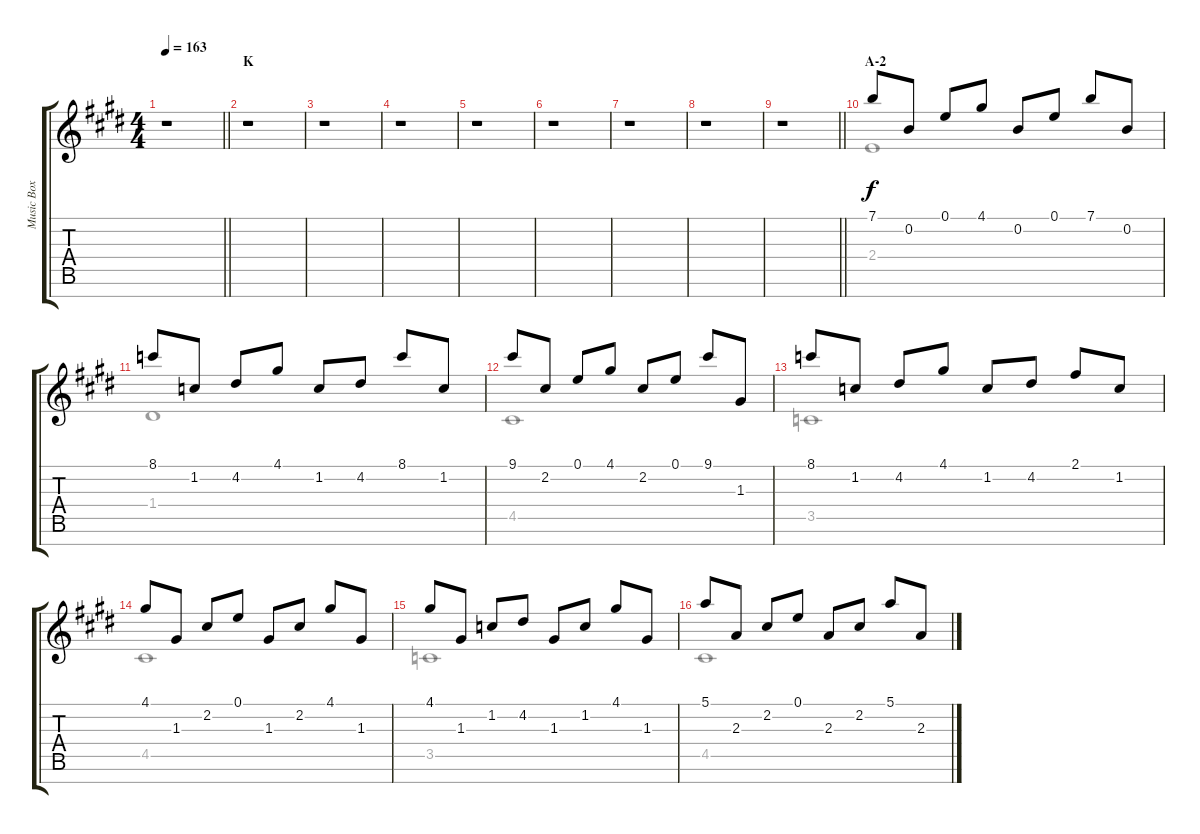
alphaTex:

\track ("Music Box" "Music Box") {instrument musicbox}
\staff {score tabs}
\tuning (E5 B4 G4 D4 A3 E3 B2) {hide}
\voice
\ts (4 4)
\tempo 163
\clef g2
\barLineRight lightlight
\ks e
r.1{dy f} |
\section ("" "K")
r.1 |
r.1 |
r.1 |
r.1 |
r.1 |
r.1 |
r.1 |
\barLineRight lightlight
r.1 |
\section ("" "A-2")
7.1.8 0.2.8 0.1.8 4.1.8 0.2.8 0.1.8 7.1.8 0.2.8 |
8.1.8 1.2.8 4.2.8 4.1.8 1.2.8 4.2.8 8.1.8 1.2.8 |
9.1.8 2.2.8 0.1.8 4.1.8 2.2.8 0.1.8 9.1.8 1.3.8 |
8.1.8 1.2.8 4.2.8 4.1.8 1.2.8 4.2.8 2.1.8 1.2.8 |
4.1.8 1.3.8 2.2.8 0.1.8 1.3.8 2.2.8 4.1.8 1.3.8 |
4.1.8 1.3.8 1.2.8 4.2.8 1.3.8 1.2.8 4.1.8 1.3.8 |
5.1.8 2.3.8 2.2.8 0.1.8 2.3.8 2.2.8 5.1.8 2.3.8
\voice
\clef g2
\ottava regular
\simile none
\barLineRight lightlight
\ks e
|
|
|
|
|
|
|
|
\barLineRight lightlight
|
2.4.1 |
1.4.1 |
4.5.1 |
3.5.1 |
4.5.1 |
3.5.1 |
4.5.1
